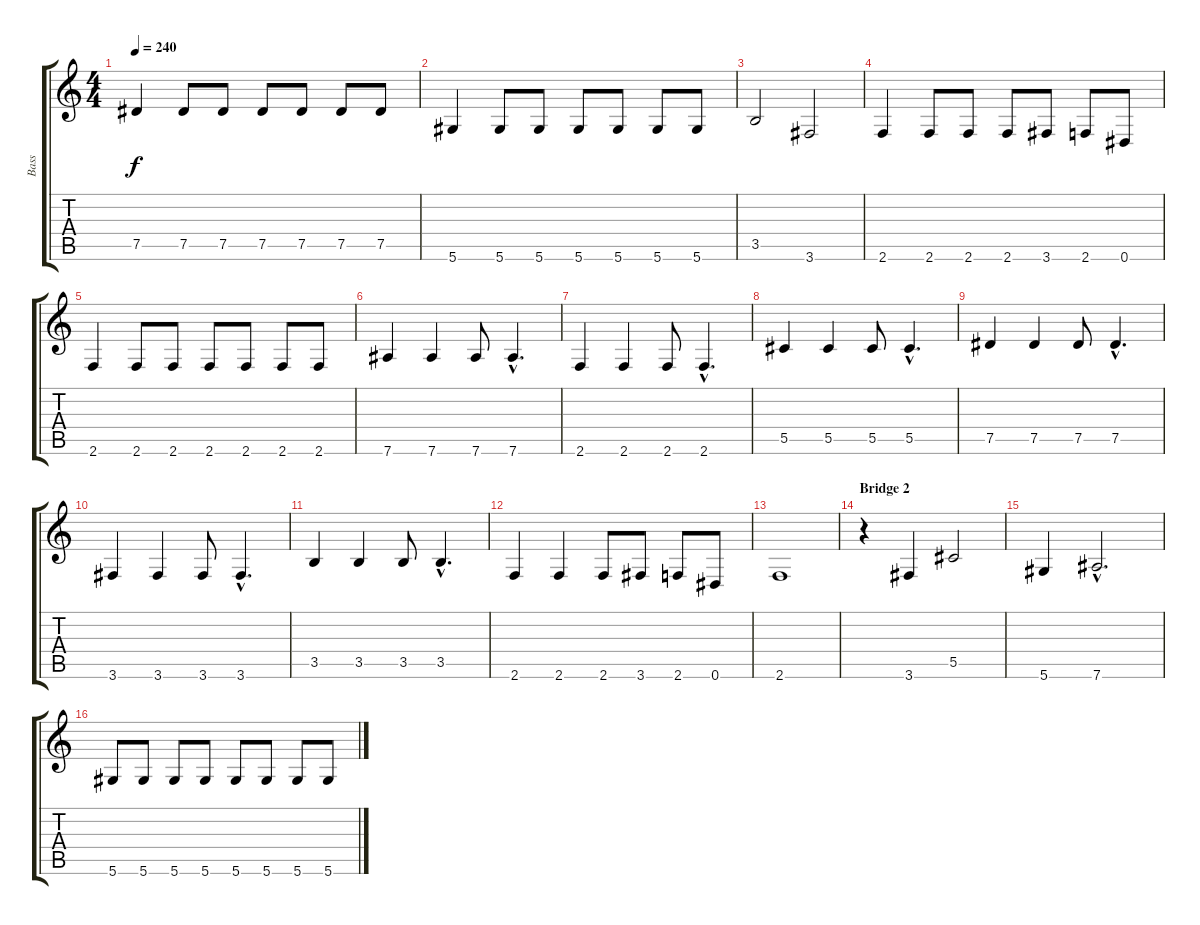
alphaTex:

\track ("Bass" "Bass") {instrument electricbasspick}
\staff {score tabs}
\tuning (Eb4 Bb3 Gb3 Db3 Ab2 Eb2) {hide}
\ts (4 4)
\tempo 240
\clef g2
\ks c
7.5.4{dy f} 7.5.8 7.5.8 7.5.8 7.5.8 7.5.8 7.5.8 |
5.6.4 5.6.8 5.6.8 5.6.8 5.6.8 5.6.8 5.6.8 |
3.5.2 3.6.2 |
2.6.4 2.6.8 2.6.8 2.6.8 3.6.8 2.6.8 0.6.8 |
2.6.4 2.6.8 2.6.8 2.6.8 2.6.8 2.6.8 2.6.8 |
7.6.4 7.6.4 7.6.8 7.6{hac}.4{d} |
2.6.4 2.6.4 2.6.8 2.6{hac}.4{d} |
5.5.4 5.5.4 5.5.8 5.5{hac}.4{d} |
7.5.4 7.5.4 7.5.8 7.5{hac}.4{d} |
3.6.4 3.6.4 3.6.8 3.6{hac}.4{d} |
3.5.4 3.5.4 3.5.8 3.5{hac}.4{d} |
2.6.4 2.6.4 2.6.8 3.6.8 2.6.8 0.6.8 |
2.6.1 |
\section ("" "Bridge 2")
r.4 3.6.4 5.5.2 |
5.6.4 7.6{hac}.2{d} |
5.6.8 5.6.8 5.6.8 5.6.8 5.6.8 5.6.8 5.6.8 5.6.8
